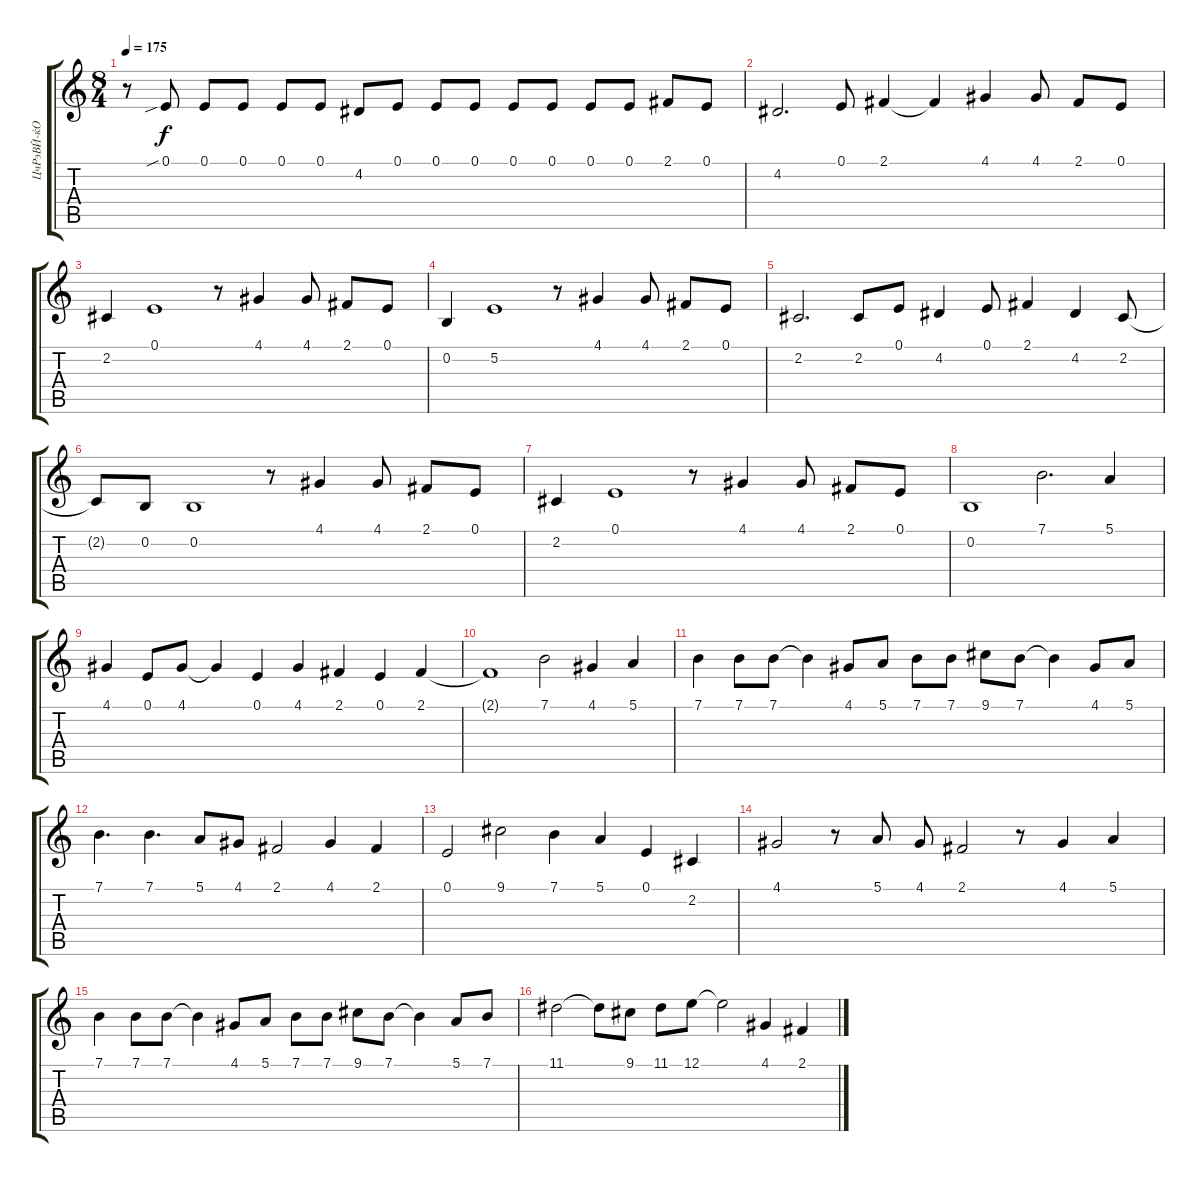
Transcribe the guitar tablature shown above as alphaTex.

\track ("ЦчРэВЙ-ќО" "ЦчРэВЙ-ќО") {instrument vibraphone}
\staff {score tabs}
\tuning (E4 B3 G3 D3 A2 E2) {hide}
\ts (8 4)
\tempo 175
\clef g2
\ks c
r.8{dy f} 0.1{sib}.8 0.1.8 0.1.8 0.1.8 0.1.8 4.2.8 0.1.8 0.1.8 0.1.8 0.1.8 0.1.8 0.1.8 0.1.8 2.1.8 0.1.8 |
4.2.2{d} 0.1.8 2.1.4 2.1{t}.4 4.1.4 4.1.8 2.1.8 0.1.8 |
2.2.4 0.1.1 r.8 4.1.4 4.1.8 2.1.8 0.1.8 |
0.2.4 5.2.1 r.8 4.1.4 4.1.8 2.1.8 0.1.8 |
2.2.2{d} 2.2.8 0.1.8 4.2.4 0.1.8 2.1.4 4.2.4 2.2.8 |
2.2{t}.8 0.2.8 0.2.1 r.8 4.1.4 4.1.8 2.1.8 0.1.8 |
2.2.4 0.1.1 r.8 4.1.4 4.1.8 2.1.8 0.1.8 |
0.2.1 7.1.2{d} 5.1.4 |
4.1.4 0.1.8 4.1.8 4.1{t}.4 0.1.4 4.1.4 2.1.4 0.1.4 2.1.4 |
2.1{t}.1 7.1.2 4.1.4 5.1.4 |
7.1.4 7.1.8 7.1.8 7.1{t}.4 4.1.8 5.1.8 7.1.8 7.1.8 9.1.8 7.1.8 7.1{t}.4 4.1.8 5.1.8 |
7.1.4{d} 7.1.4{d} 5.1.8 4.1.8 2.1.2 4.1.4 2.1.4 |
0.1.2 9.1.2 7.1.4 5.1.4 0.1.4 2.2.4 |
4.1.2 r.8 5.1.8 4.1.8 2.1.2 r.8 4.1.4 5.1.4 |
7.1.4 7.1.8 7.1.8 7.1{t}.4 4.1.8 5.1.8 7.1.8 7.1.8 9.1.8 7.1.8 7.1{t}.4 5.1.8 7.1.8 |
11.1.2 11.1{t}.8 9.1.8 11.1.8 12.1.8 12.1{t}.2 4.1.4 2.1.4
